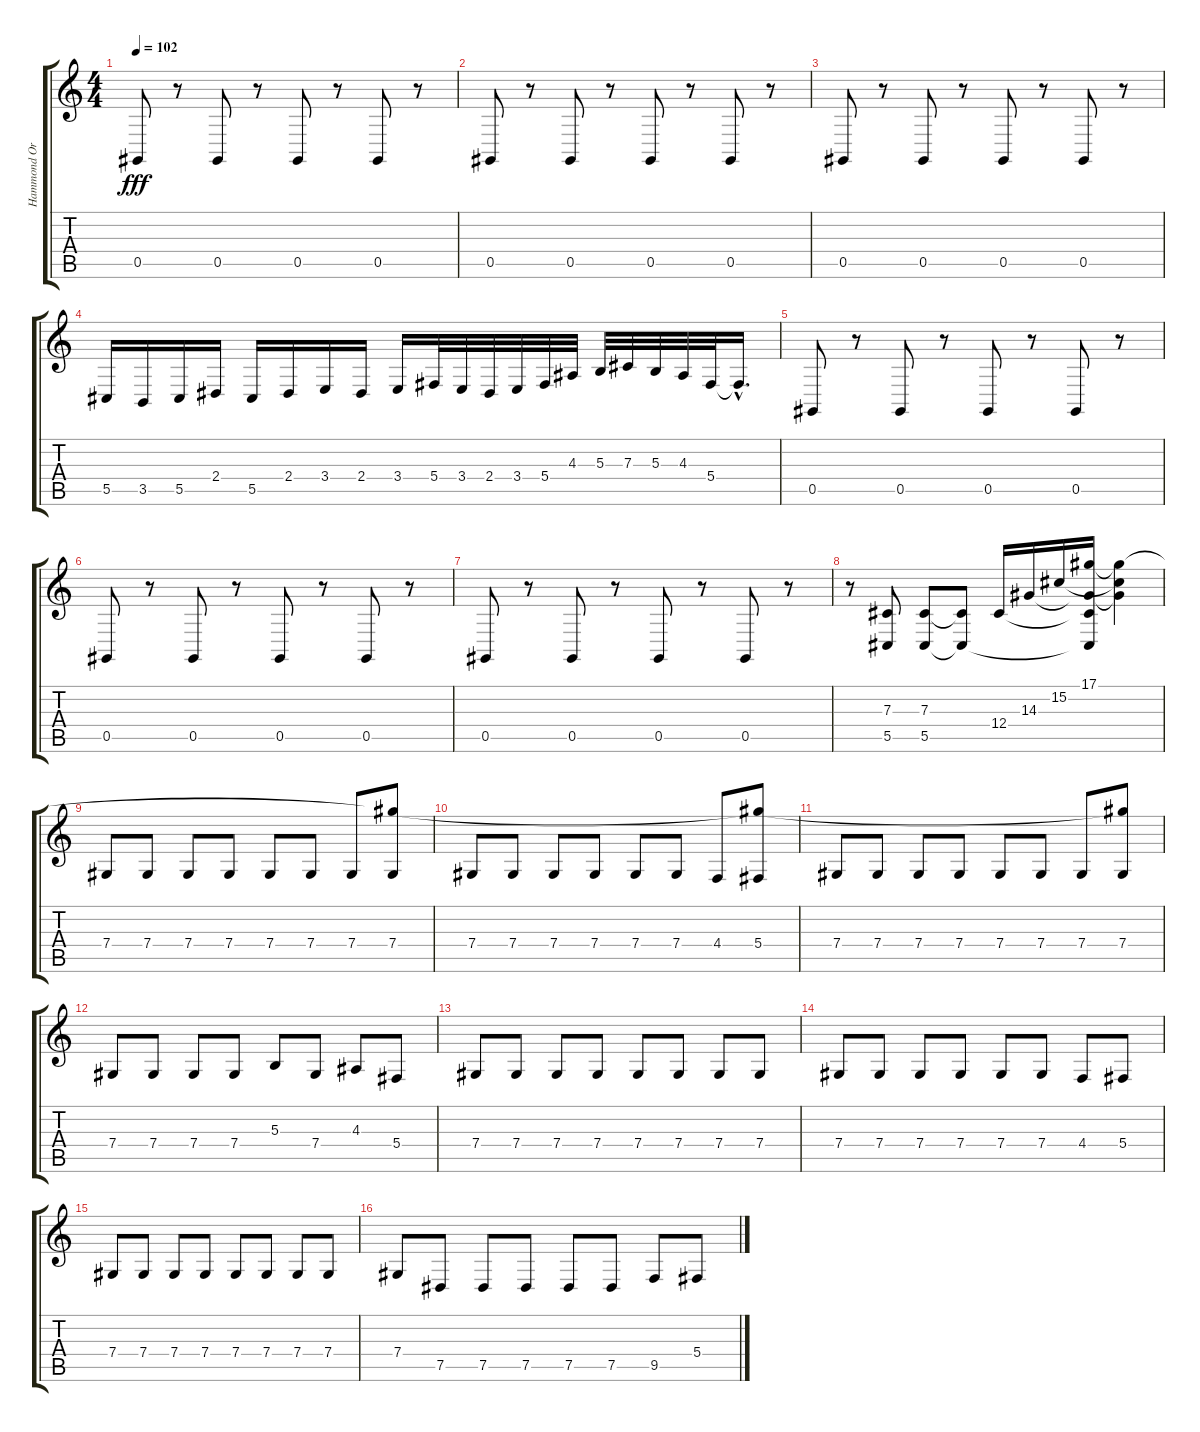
\track ("Hammond Organ" "Hammond Or") {instrument percussiveorgan}
\staff {score tabs}
\tuning (Eb4 Bb3 Gb3 Db3 Ab2 Eb2) {hide}
\ts (4 4)
\tempo 102
\clef g2
\ks aminor
0.5.8{dy fff} r.8 0.5.8 r.8 0.5.8 r.8 0.5.8 r.8 |
0.5.8 r.8 0.5.8 r.8 0.5.8 r.8 0.5.8 r.8 |
0.5.8 r.8 0.5.8 r.8 0.5.8 r.8 0.5.8 r.8 |
5.5.16 3.5.16 5.5.16 2.4.16 5.5.16 2.4.16 3.4.16 2.4.16 3.4.16 5.4.32 3.4.32 2.4.32 3.4.32 5.4.32 4.3.32 5.3.32 7.3.32 5.3.32 4.3.32 5.4.32 5.4{hac t}.16{d} |
0.5.8 r.8 0.5.8 r.8 0.5.8 r.8 0.5.8 r.8 |
0.5.8 r.8 0.5.8 r.8 0.5.8 r.8 0.5.8 r.8 |
0.5.8 r.8 0.5.8 r.8 0.5.8 r.8 0.5.8 r.8 |
r.8 (7.3 5.5).8 (7.3 5.5).8 (7.3{t} 5.5{t}).8 12.4.16 14.3.16 15.2.16 (17.1 14.3{t} 12.4{t} 5.5{t}).16 (17.1{t} 15.2{t} 14.3{t}).4 |
7.4.8 7.4.8 7.4.8 7.4.8 7.4.8 7.4.8 7.4.8 (17.1{t} 7.4).8 |
7.4.8 7.4.8 7.4.8 7.4.8 7.4.8 7.4.8 4.4.8 (17.1{t} 5.4).8 |
7.4.8 7.4.8 7.4.8 7.4.8 7.4.8 7.4.8 7.4.8 (17.1{t} 7.4).8 |
7.4.8 7.4.8 7.4.8 7.4.8 5.3.8 7.4.8 4.3.8 5.4.8 |
7.4.8 7.4.8 7.4.8 7.4.8 7.4.8 7.4.8 7.4.8 7.4.8 |
7.4.8 7.4.8 7.4.8 7.4.8 7.4.8 7.4.8 4.4.8 5.4.8 |
7.4.8 7.4.8 7.4.8 7.4.8 7.4.8 7.4.8 7.4.8 7.4.8 |
7.4.8 7.5.8 7.5.8 7.5.8 7.5.8 7.5.8 9.5.8 5.4.8
